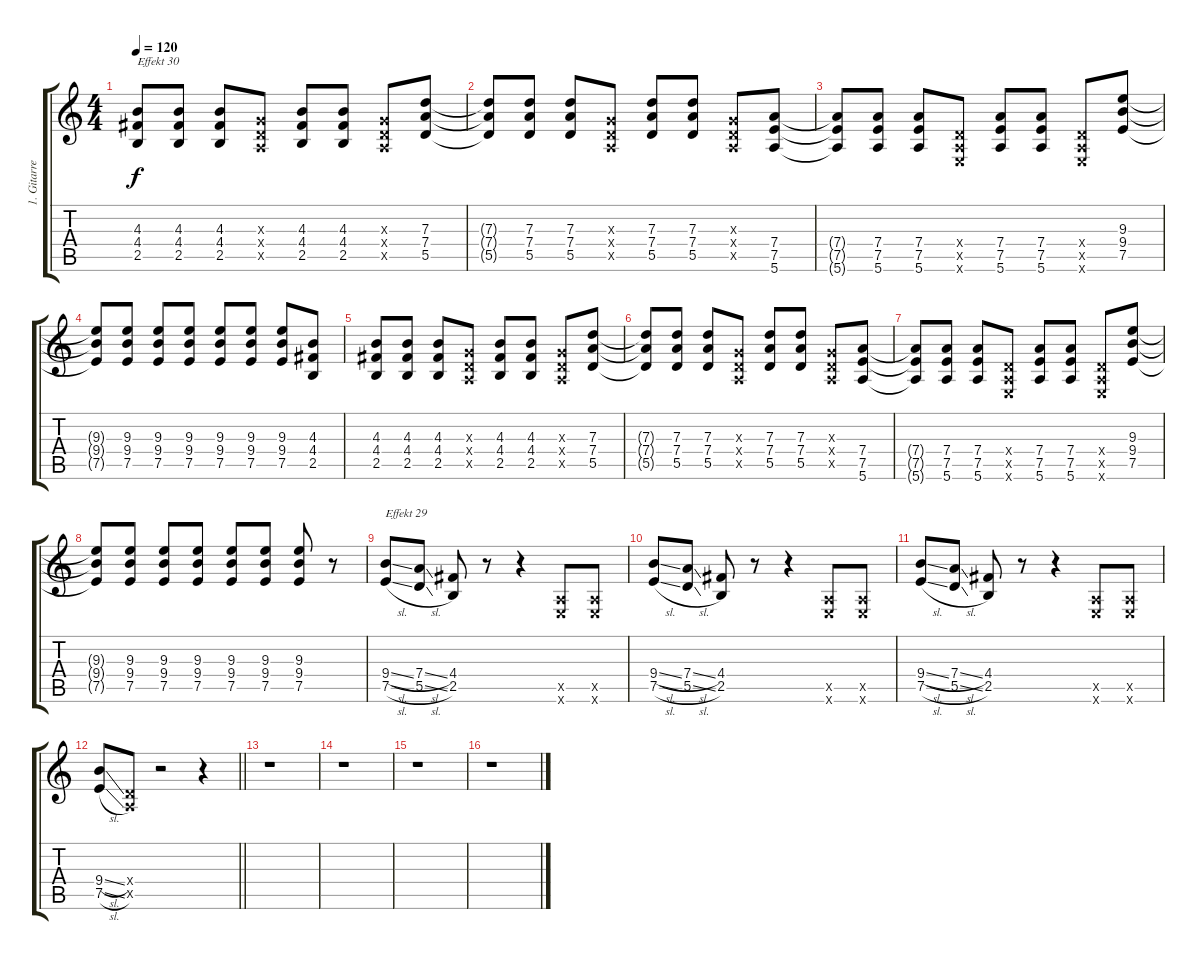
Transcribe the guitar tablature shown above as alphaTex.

\track ("1. Gitarre" "1. Gitarre") {instrument distortionguitar}
\staff {score tabs}
\tuning (E4 B3 G3 D3 A2 E2) {hide}
\ts (4 4)
\tempo 120
\clef g2
\ks c
(4.3 4.4 2.5).8{txt "Effekt 30" dy f} (4.3 4.4 2.5).8 (4.3 4.4 2.5).8 (0.3{x} 0.4{x} 0.5{x}).8 (4.3 4.4 2.5).8 (4.3 4.4 2.5).8 (0.3{x} 0.4{x} 0.5{x}).8 (7.3 7.4 5.5).8 |
(7.3{t} 7.4{t} 5.5{t}).8 (7.3 7.4 5.5).8 (7.3 7.4 5.5).8 (0.3{x} 0.4{x} 0.5{x}).8 (7.3 7.4 5.5).8 (7.3 7.4 5.5).8 (0.3{x} 0.4{x} 0.5{x}).8 (7.4 7.5 5.6).8 |
(7.4{t} 7.5{t} 5.6{t}).8 (7.4 7.5 5.6).8 (7.4 7.5 5.6).8 (0.4{x} 0.5{x} 0.6{x}).8 (7.4 7.5 5.6).8 (7.4 7.5 5.6).8 (0.4{x} 0.5{x} 0.6{x}).8 (9.3 9.4 7.5).8 |
(9.3{t} 9.4{t} 7.5{t}).8 (9.3 9.4 7.5).8 (9.3 9.4 7.5).8 (9.3 9.4 7.5).8 (9.3 9.4 7.5).8 (9.3 9.4 7.5).8 (9.3 9.4 7.5).8 (4.3 4.4 2.5).8 |
(4.3 4.4 2.5).8 (4.3 4.4 2.5).8 (4.3 4.4 2.5).8 (0.3{x} 0.4{x} 0.5{x}).8 (4.3 4.4 2.5).8 (4.3 4.4 2.5).8 (0.3{x} 0.4{x} 0.5{x}).8 (7.3 7.4 5.5).8 |
(7.3{t} 7.4{t} 5.5{t}).8 (7.3 7.4 5.5).8 (7.3 7.4 5.5).8 (0.3{x} 0.4{x} 0.5{x}).8 (7.3 7.4 5.5).8 (7.3 7.4 5.5).8 (0.3{x} 0.4{x} 0.5{x}).8 (7.4 7.5 5.6).8 |
(7.4{t} 7.5{t} 5.6{t}).8 (7.4 7.5 5.6).8 (7.4 7.5 5.6).8 (0.4{x} 0.5{x} 0.6{x}).8 (7.4 7.5 5.6).8 (7.4 7.5 5.6).8 (0.4{x} 0.5{x} 0.6{x}).8 (9.3 9.4 7.5).8 |
(9.3{t} 9.4{t} 7.5{t}).8 (9.3 9.4 7.5).8 (9.3 9.4 7.5).8 (9.3 9.4 7.5).8 (9.3 9.4 7.5).8 (9.3 9.4 7.5).8 (9.3 9.4 7.5).8 r.8 |
(9.4{sl} 7.5{sl}).8{txt "Effekt 29"} (7.4{sl} 5.5{sl}).8 (4.4 2.5).8 r.8 r.4 (0.5{x} 0.6{x}).8 (0.5{x} 0.6{x}).8 |
(9.4{sl} 7.5{sl}).8 (7.4{sl} 5.5{sl}).8 (4.4 2.5).8 r.8 r.4 (0.5{x} 0.6{x}).8 (0.5{x} 0.6{x}).8 |
(9.4{sl} 7.5{sl}).8 (7.4{sl} 5.5{sl}).8 (4.4 2.5).8 r.8 r.4 (0.5{x} 0.6{x}).8 (0.5{x} 0.6{x}).8 |
\barLineRight lightlight
(9.4{sl} 7.5{sl}).8 (0.4{x} 0.5{x}).8 r.2 r.4 |
r.1 |
r.1 |
r.1 |
r.1
